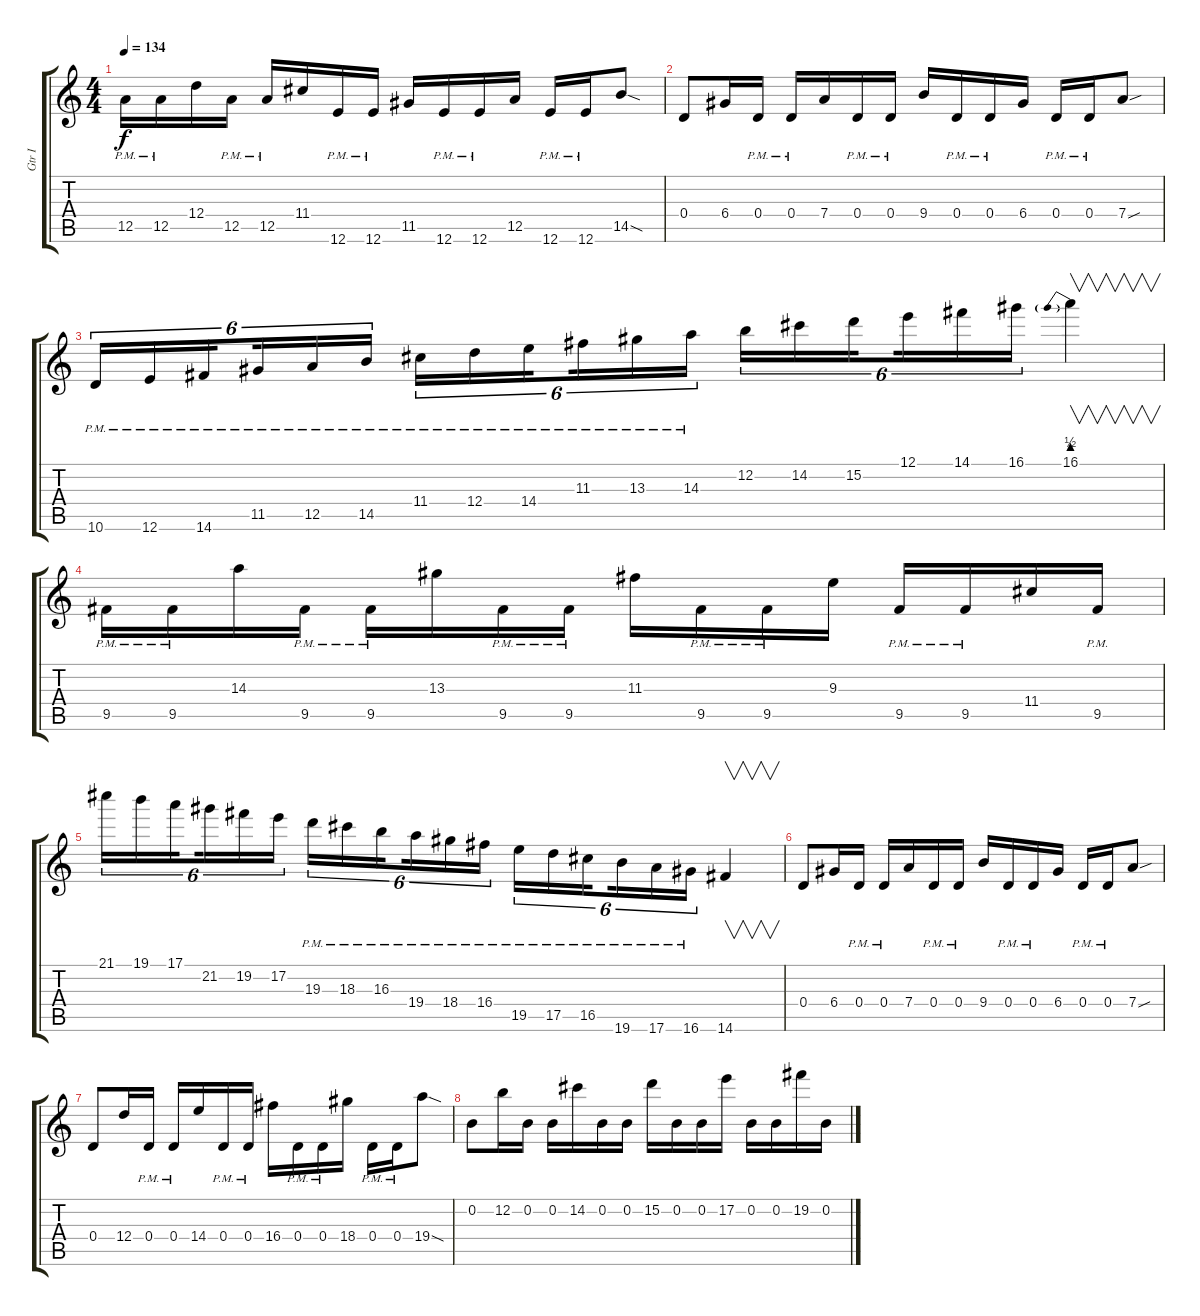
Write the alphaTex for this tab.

\track ("Gtr I" "Gtr I") {instrument overdrivenguitar}
\staff {score tabs}
\tuning (E4 B3 G3 D3 A2 E2) {hide}
\ts (4 4)
\tempo 134
\clef g2
\ks c
12.5{pm}.16{dy f} 12.5{pm}.16 12.4.16 12.5{pm}.16 12.5{pm}.16 11.4.16 12.6{pm}.16 12.6{pm}.16 11.5.16 12.6{pm}.16 12.6{pm}.16 12.5.16 12.6{pm}.16 12.6{pm}.16 14.5{sod}.8 |
0.4.8 6.4.16 0.4{pm}.16 0.4{pm}.16 7.4.16 0.4{pm}.16 0.4{pm}.16 9.4.16 0.4{pm}.16 0.4{pm}.16 6.4.16 0.4{pm}.16 0.4{pm}.16 7.4{sou}.8 |
10.6{pm}.16{tu (6 4)} 12.6{pm}.16{tu (6 4)} 14.6{pm}.16{tu (6 4) beam splitsecondary} 11.5{pm}.16{tu (6 4)} 12.5{pm}.16{tu (6 4)} 14.5{pm}.16{tu (6 4)} 11.4{pm}.16{tu (6 4)} 12.4{pm}.16{tu (6 4)} 14.4{pm}.16{tu (6 4) beam splitsecondary} 11.3{pm}.16{tu (6 4)} 13.3{pm}.16{tu (6 4)} 14.3{pm}.16{tu (6 4)} 12.2.16{tu (6 4)} 14.2.16{tu (6 4)} 15.2.16{tu (6 4) beam splitsecondary} 12.1.16{tu (6 4)} 14.1.16{tu (6 4)} 16.1.16{tu (6 4)} 16.1{be (prebend 0 2 60 2)}.4{v} |
9.5{pm}.16 9.5{pm}.16 14.3.16 9.5{pm}.16 9.5{pm}.16 13.3.16 9.5{pm}.16 9.5{pm}.16 11.3.16 9.5{pm}.16 9.5{pm}.16 9.3.16 9.5{pm}.16 9.5{pm}.16 11.4.16 9.5{pm}.16 |
21.1.16{tu (6 4)} 19.1.16{tu (6 4)} 17.1.16{tu (6 4) beam splitsecondary} 21.2.16{tu (6 4)} 19.2.16{tu (6 4)} 17.2.16{tu (6 4)} 19.3{pm}.16{tu (6 4)} 18.3{pm}.16{tu (6 4)} 16.3{pm}.16{tu (6 4) beam splitsecondary} 19.4{pm}.16{tu (6 4)} 18.4{pm}.16{tu (6 4)} 16.4{pm}.16{tu (6 4)} 19.5{pm}.16{tu (6 4)} 17.5{pm}.16{tu (6 4)} 16.5{pm}.16{tu (6 4) beam splitsecondary} 19.6{pm}.16{tu (6 4)} 17.6{pm}.16{tu (6 4)} 16.6{pm}.16{tu (6 4)} 14.6.4{v} |
0.4.8 6.4.16 0.4{pm}.16 0.4{pm}.16 7.4.16 0.4{pm}.16 0.4{pm}.16 9.4.16 0.4{pm}.16 0.4{pm}.16 6.4.16 0.4{pm}.16 0.4{pm}.16 7.4{sou}.8 |
0.4.8 12.4.16 0.4{pm}.16 0.4{pm}.16 14.4.16 0.4{pm}.16 0.4{pm}.16 16.4.16 0.4{pm}.16 0.4{pm}.16 18.4.16 0.4{pm}.16 0.4{pm}.16 19.4{sod}.8 |
0.2.8 12.2.16 0.2.16 0.2.16 14.2.16 0.2.16 0.2.16 15.2.16 0.2.16 0.2.16 17.2.16 0.2.16 0.2.16 19.2.16 0.2.16
